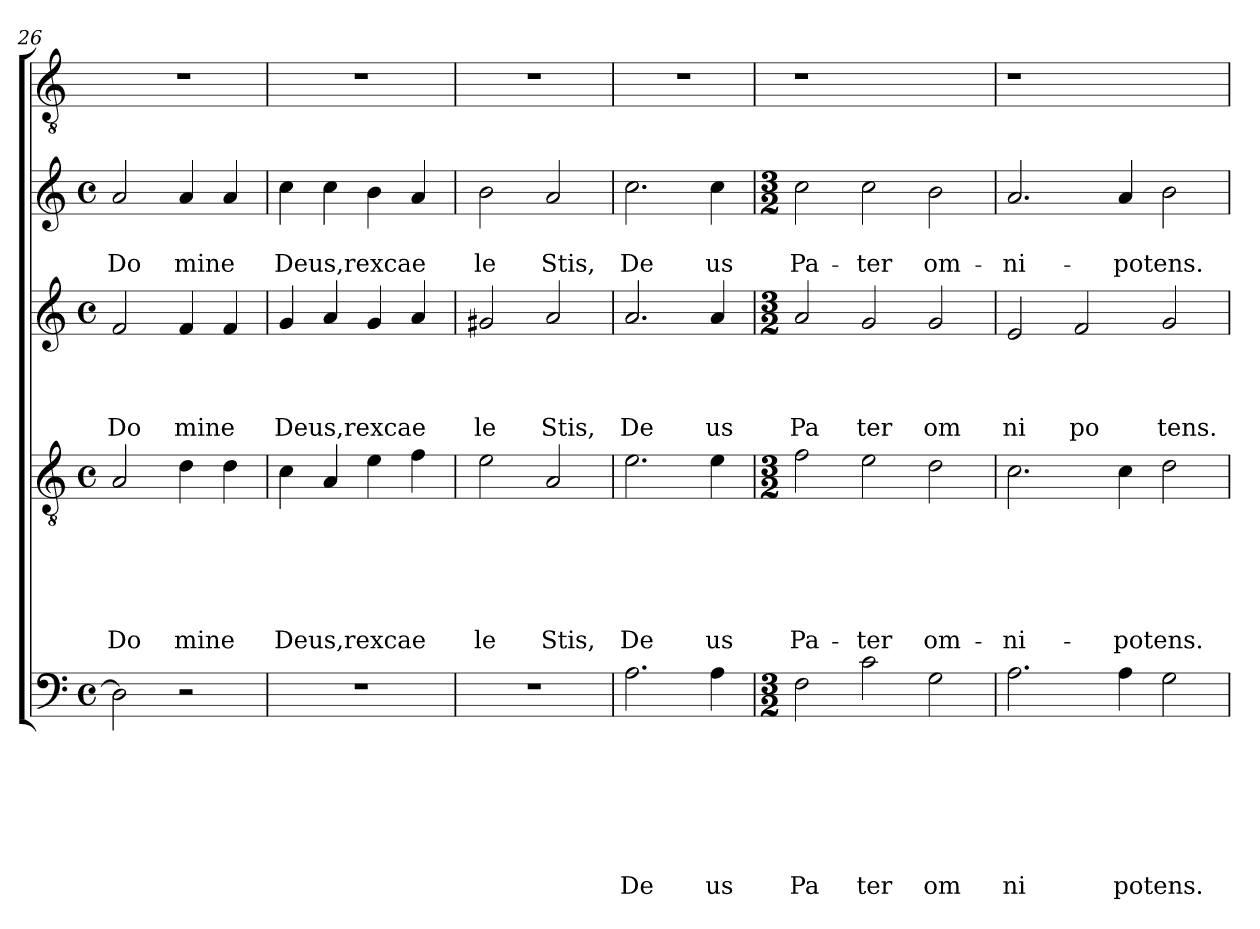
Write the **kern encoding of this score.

**kern	**text	**text	**text	**text	**text	**text	**text	**kern	**text	**text	**text	**text	**text	**text	**kern	**text	**text	**text	**text	**kern	**text	**text	**kern
*part5	*part5	*part5	*part5	*part5	*part5	*part5	*part5	*part4	*part4	*part4	*part4	*part4	*part4	*part4	*part3	*part3	*part3	*part3	*part3	*part2	*part2	*part2	*part1
*staff5	*staff5	*staff5	*staff5	*staff5	*staff5	*staff5	*staff5	*staff4	*staff4	*staff4	*staff4	*staff4	*staff4	*staff4	*staff3	*staff3	*staff3	*staff3	*staff3	*staff2	*staff2	*staff2	*staff1
*clefF4	*	*	*	*	*	*	*	*clefGv2	*	*	*	*	*	*	*clefG2	*	*	*	*	*clefG2	*	*	*clefGv2
*k[]	*	*	*	*	*	*	*	*k[]	*	*	*	*	*	*	*k[]	*	*	*	*	*k[]	*	*	*k[]
*C:	*	*	*	*	*	*	*	*C:	*	*	*	*	*	*	*C:	*	*	*	*	*C:	*	*	*C:
*M4/4	*	*	*	*	*	*	*	*M4/4	*	*	*	*	*	*	*M4/4	*	*	*	*	*M4/4	*	*	*
*met(c)	*	*	*	*	*	*	*	*met(c)	*	*	*	*	*	*	*met(c)	*	*	*	*	*met(c)	*	*	*
=26	=26	=26	=26	=26	=26	=26	=26	=26	=26	=26	=26	=26	=26	=26	=26	=26	=26	=26	=26	=26	=26	=26	=26
!	!	!	!	!	!	!	!	!	!	!	!	!	!	!LO:LY:b	!	!	!	!	!LO:LY:b	!	!	!LO:LY:b	!
2D\]	.	.	.	.	.	.	.	2A/	.	.	.	.	.	Do	2f/	.	.	.	Do	2a/	.	Do	1r
!	!	!	!	!	!	!	!	!	!	!	!	!	!	!LO:LY:b	!	!	!	!	!LO:LY:b	!	!	!LO:LY:b	!
2r	.	.	.	.	.	.	.	4d\	.	.	.	.	.	mine	4f/	.	.	.	mine	4a/	.	mine	.
.	.	.	.	.	.	.	.	4d\	.	.	.	.	.	.	4f/	.	.	.	.	4a/	.	.	.
=27	=27	=27	=27	=27	=27	=27	=27	=27	=27	=27	=27	=27	=27	=27	=27	=27	=27	=27	=27	=27	=27	=27	=27
!	!	!	!	!	!	!	!	!	!	!	!	!	!	!LO:LY:b	!	!	!	!	!LO:LY:b	!	!	!LO:LY:b	!
1r	.	.	.	.	.	.	.	4c\	.	.	.	.	.	Deus,rexcae	4g/	.	.	.	Deus,rexcae	4cc\	.	Deus,rexcae	1r
.	.	.	.	.	.	.	.	4A/	.	.	.	.	.	.	4a/	.	.	.	.	4cc\	.	.	.
.	.	.	.	.	.	.	.	4e\	.	.	.	.	.	.	4g/	.	.	.	.	4b\	.	.	.
.	.	.	.	.	.	.	.	4f\	.	.	.	.	.	.	4a/	.	.	.	.	4a/	.	.	.
=28	=28	=28	=28	=28	=28	=28	=28	=28	=28	=28	=28	=28	=28	=28	=28	=28	=28	=28	=28	=28	=28	=28	=28
!	!	!	!	!	!	!	!	!	!	!	!	!	!	!LO:LY:b	!	!	!	!	!LO:LY:b	!	!	!LO:LY:b	!
1r	.	.	.	.	.	.	.	2e\	.	.	.	.	.	le	2g#X/	.	.	.	le	2b\	.	le	1r
!	!	!	!	!	!	!	!	!	!	!	!	!	!	!LO:LY:b	!	!	!	!	!LO:LY:b	!	!	!LO:LY:b	!
.	.	.	.	.	.	.	.	2A/	.	.	.	.	.	Stis,	2a/	.	.	.	Stis,	2a/	.	Stis,	.
=29	=29	=29	=29	=29	=29	=29	=29	=29	=29	=29	=29	=29	=29	=29	=29	=29	=29	=29	=29	=29	=29	=29	=29
!	!	!	!	!	!	!	!LO:LY:b	!	!	!	!	!	!	!LO:LY:b	!	!	!	!	!LO:LY:b	!	!	!LO:LY:b	!
2.A\	.	.	.	.	.	.	De	2.e\	.	.	.	.	.	De	2.a/	.	.	.	De	2.cc\	.	De	1r
!	!	!	!	!	!	!	!LO:LY:b	!	!	!	!	!	!	!LO:LY:b	!	!	!	!	!LO:LY:b	!	!	!LO:LY:b	!
4A\	.	.	.	.	.	.	us	4e\	.	.	.	.	.	us	4a/	.	.	.	us	4cc\	.	us	.
!!LO:LB:g=z
=30	=30	=30	=30	=30	=30	=30	=30	=30	=30	=30	=30	=30	=30	=30	=30	=30	=30	=30	=30	=30	=30	=30	=30
*M3/2	*	*	*	*	*	*	*	*M3/2	*	*	*	*	*	*	*M3/2	*	*	*	*	*M3/2	*	*	*
!	!	!	!	!	!	!	!LO:LY:b	!	!	!	!	!	!	!LO:LY:b	!	!	!	!	!LO:LY:b	!	!	!LO:LY:b	!
2F\	.	.	.	.	.	.	Pa	2f\	.	.	.	.	.	Pa-	2a/	.	.	.	Pa	2cc\	.	Pa-	1r
!	!	!	!	!	!	!	!LO:LY:b	!	!	!	!	!	!	!LO:LY:b	!	!	!	!	!LO:LY:b	!	!	!LO:LY:b	!
2c\	.	.	.	.	.	.	ter	2e\	.	.	.	.	.	-ter	2g/	.	.	.	ter	2cc\	.	-ter	.
!	!	!	!	!	!	!	!LO:LY:b	!	!	!	!	!	!	!LO:LY:b	!	!	!	!	!LO:LY:b	!	!	!LO:LY:b	!
2G\	.	.	.	.	.	.	om	2d\	.	.	.	.	.	om-	2g/	.	.	.	om	2b\	.	om-	2ryy
=31	=31	=31	=31	=31	=31	=31	=31	=31	=31	=31	=31	=31	=31	=31	=31	=31	=31	=31	=31	=31	=31	=31	=31
!	!	!	!	!	!	!	!LO:LY:b	!	!	!	!	!	!	!LO:LY:b	!	!	!	!	!LO:LY:b	!	!	!LO:LY:b	!
2.A\	.	.	.	.	.	.	ni	2.c\	.	.	.	.	.	-ni-	2e/	.	.	.	ni	2.a/	.	-ni-	1r
!	!	!	!	!	!	!	!	!	!	!	!	!	!	!	!	!	!	!	!LO:LY:b	!	!	!	!
.	.	.	.	.	.	.	.	.	.	.	.	.	.	.	2f/	.	.	.	po	.	.	.	.
!	!	!	!	!	!	!	!LO:LY:b	!	!	!	!	!	!	!LO:LY:b	!	!	!	!	!	!	!	!LO:LY:b	!
4A\	.	.	.	.	.	.	potens.	4c\	.	.	.	.	.	-potens.	.	.	.	.	.	4a/	.	-potens.	.
!	!	!	!	!	!	!	!	!	!	!	!	!	!	!	!	!	!	!	!LO:LY:b	!	!	!	!
2G\	.	.	.	.	.	.	.	2d\	.	.	.	.	.	.	2g/	.	.	.	tens.	2b\	.	.	2ryy
=	=	=	=	=	=	=	=	=	=	=	=	=	=	=	=	=	=	=	=	=	=	=	=
*-	*-	*-	*-	*-	*-	*-	*-	*-	*-	*-	*-	*-	*-	*-	*-	*-	*-	*-	*-	*-	*-	*-	*-
